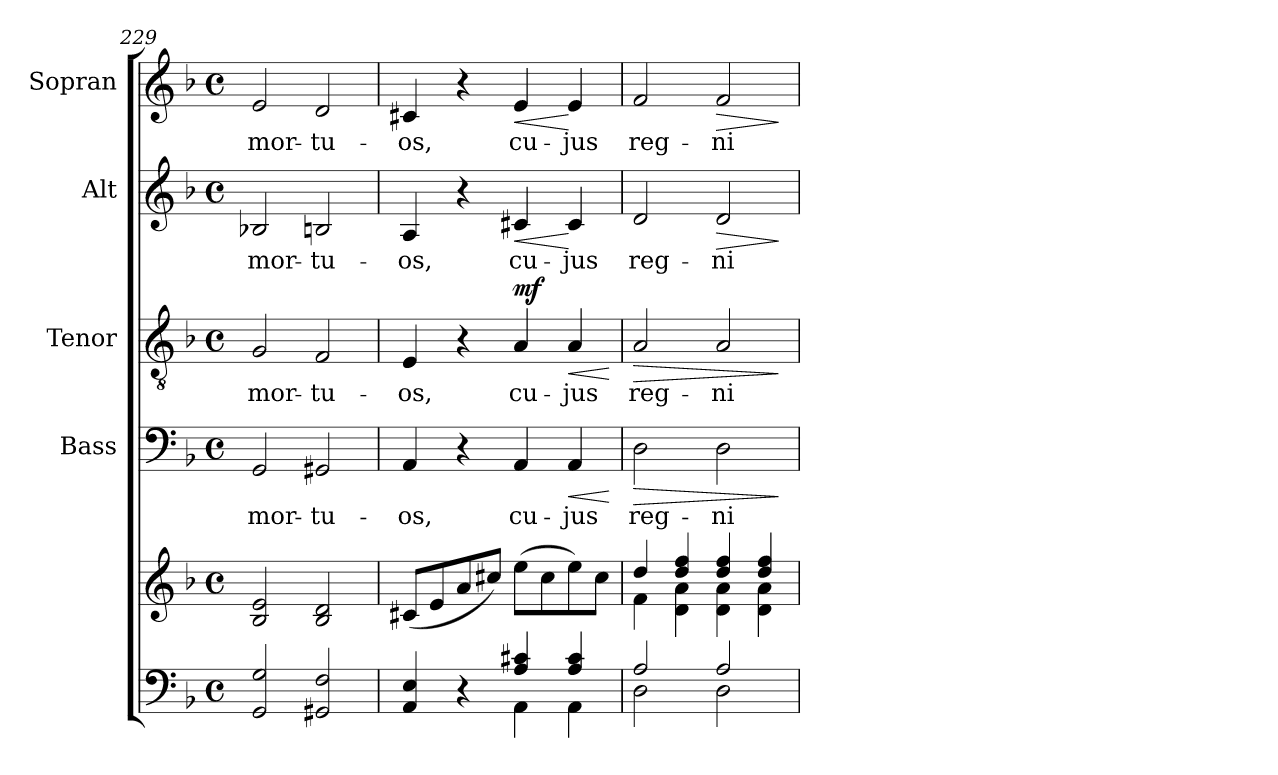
**kern	**kern	**kern	**text	**dynam	**kern	**text	**dynam	**kern	**text	**dynam	**kern	**text	**dynam
*part5	*part5	*part4	*part4	*part4	*part3	*part3	*part3	*part2	*part2	*part2	*part1	*part1	*part1
*staff6	*staff5	*staff4	*staff4	*staff4	*staff3	*staff3	*staff3	*staff2	*staff2	*staff2	*staff1	*staff1	*staff1
*	*	*I"Bass	*	*	*I"Tenor	*	*	*I"Alt	*	*	*I"Sopran	*	*
*	*	*I'B.	*	*	*I'T.	*	*	*I'A.	*	*	*I'S.	*	*
!!LO:LB:g=z
*clefF4	*clefG2	*clefF4	*	*	*clefGv2	*	*	*clefG2	*	*	*clefG2	*	*
*k[b-]	*k[b-]	*k[b-]	*	*	*k[b-]	*	*	*k[b-]	*	*	*k[b-]	*	*
*F:	*F:	*F:	*	*	*F:	*	*	*F:	*	*	*F:	*	*
*M4/4	*M4/4	*M4/4	*	*	*M4/4	*	*	*M4/4	*	*	*M4/4	*	*
*met(c)	*met(c)	*met(c)	*	*	*met(c)	*	*	*met(c)	*	*	*met(c)	*	*
=229	=229	=229	=229	=229	=229	=229	=229	=229	=229	=229	=229	=229	=229
!	!	!	!LO:LY:b	!	!	!LO:LY:b	!	!	!LO:LY:b	!	!	!LO:LY:b	!
2GG/ 2G/	2B-/ 2e/	2GG/	mor-	.	2G/	mor-	.	2B-X/	mor-	.	2e/	mor-	.
!	!	!	!LO:LY:b	!	!	!LO:LY:b	!	!	!LO:LY:b	!	!	!LO:LY:b	!
2GG#X/ 2F/	2B-/ 2d/	2GG#X/	-tu-	.	2F/	-tu-	.	2Bn/	-tu-	.	2d/	-tu-	.
=230	=230	=230	=230	=230	=230	=230	=230	=230	=230	=230	=230	=230	=230
*^	*	*	*	*	*	*	*	*	*	*	*	*	*
!	!	!	!	!LO:LY:b	!	!	!LO:LY:b	!	!	!LO:LY:b	!	!	!LO:LY:b	!
4AA/ 4E/	2ryy	(<8c#X/L	4AA/	-os,	.	4E/	-os,	.	4A/	-os,	.	4c#X/	-os,	.
.	.	8e/	.	.	.	.	.	.	.	.	.	.	.	.
4r	.	8a/	4r	.	.	4r	.	.	4r	.	.	4r	.	.
.	.	8cc#X/J)	.	.	.	.	.	.	.	.	.	.	.	.
!	!	!	!	!LO:LY:b	!	!	!LO:LY:b	!LO:DY:a	!	!LO:LY:b	!LO:HP:b	!	!LO:LY:b	!LO:HP:b
4A/ 4c#X/	4AA\	(>8ee\L	4AA/	cu-	.	4A/	cu-	mf	4c#X/	cu-	<	4e/	cu-	<
.	.	8cc#\	.	.	.	.	.	.	.	.	.	.	.	.
!	!	!	!	!LO:LY:b	!LO:HP:b	!	!LO:LY:b	!LO:HP:b	!	!LO:LY:b	!	!	!LO:LY:b	!
4A/ 4c#/	4AA\	8ee\)	4AA/	-jus	<	4A/	-jus	<	4c#/	-jus	[	4e/	-jus	[
.	.	8cc#\J	.	.	.	.	.	.	.	.	.	.	.	.
*v	*v	*	*	*	*	*	*	*	*	*	*	*	*	*
.	.	.	.	[	.	.	[	.	.	.	.	.	.
=231	=231	=231	=231	=231	=231	=231	=231	=231	=231	=231	=231	=231	=231
*^	*^	*	*	*	*	*	*	*	*	*	*	*	*
!	!	!	!	!	!LO:LY:b	!LO:HP:b	!	!LO:LY:b	!LO:HP:b	!	!LO:LY:b	!	!	!LO:LY:b	!
2A/	2D\	4dd/	4f\	2D\	reg-	>	2A/	reg-	>	2d/	reg-	.	2f/	reg-	.
.	.	4dd/ 4ff/	4d\ 4a\	.	.	.	.	.	.	.	.	.	.	.	.
!	!	!	!	!	!LO:LY:b	!	!	!LO:LY:b	!	!	!LO:LY:b	!LO:HP:b	!	!LO:LY:b	!LO:HP:b
2A/	2D\	4dd/ 4ff/	4d\ 4a\	2D\	-ni	.	2A/	-ni	.	2d/	-ni	>	2f/	-ni	>
.	.	4dd/ 4ff/	4d\ 4a\	.	.	.	.	.	.	.	.	.	.	.	.
*v	*v	*	*	*	*	*	*	*	*	*	*	*	*	*	*
*	*v	*v	*	*	*	*	*	*	*	*	*	*	*	*
.	.	.	.	]	.	.	]	.	.	]	.	.	]
=	=	=	=	=	=	=	=	=	=	=	=	=	=
*-	*-	*-	*-	*-	*-	*-	*-	*-	*-	*-	*-	*-	*-
